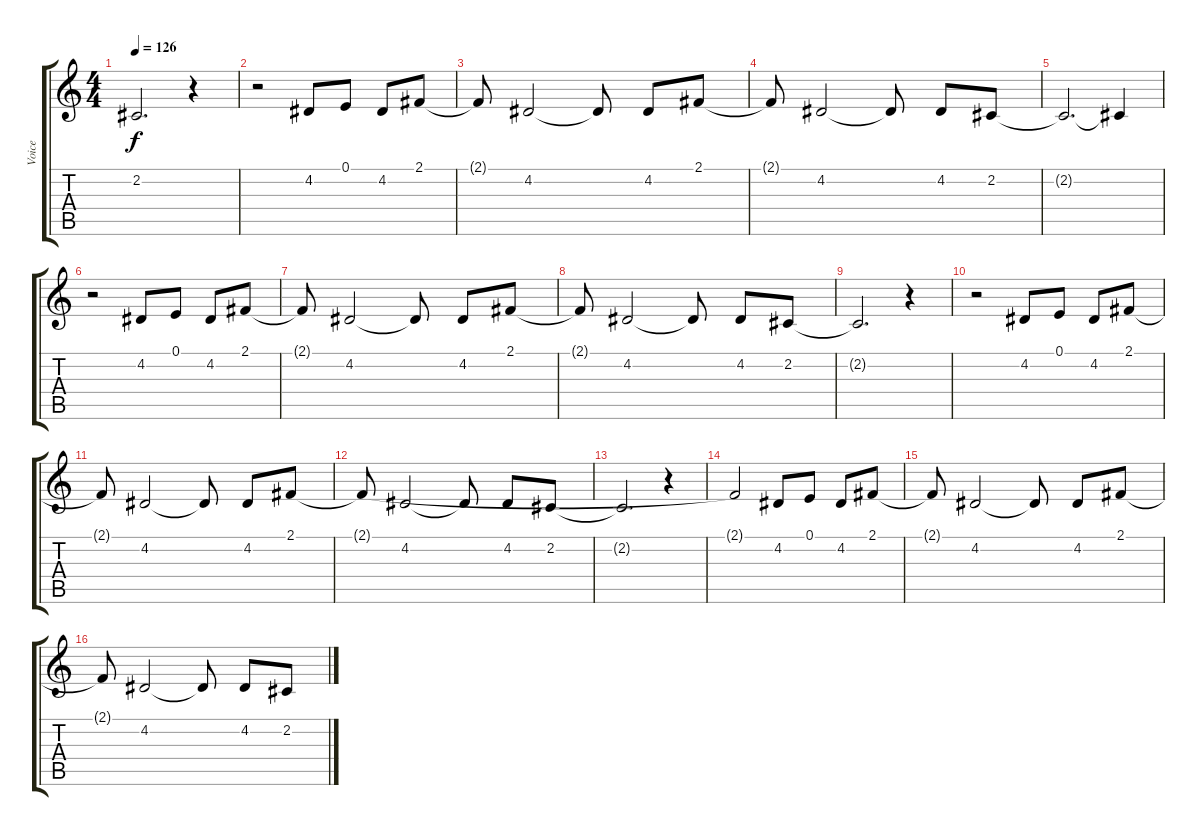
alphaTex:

\track ("Voice" "Voice") {instrument pad3polysynth}
\staff {score tabs}
\tuning (E4 B3 G3 D3 A2 E2) {hide}
\ts (4 4)
\tempo 126
\clef g2
\ks c
2.2{t}.2{d dy f} r.4 |
r.2 4.2.8 0.1.8 4.2.8 2.1.8 |
2.1{t}.8 4.2.2 4.2{t}.8 4.2.8 2.1.8 |
2.1{t}.8 4.2.2 4.2{t}.8 4.2.8 2.2.8 |
2.2{t}.2{d} 2.2{t}.4 |
r.2 4.2.8 0.1.8 4.2.8 2.1.8 |
2.1{t}.8 4.2.2 4.2{t}.8 4.2.8 2.1.8 |
2.1{t}.8 4.2.2 4.2{t}.8 4.2.8 2.2.8 |
2.2{t}.2{d} r.4 |
r.2 4.2.8 0.1.8 4.2.8 2.1.8 |
2.1{t}.8 4.2.2 4.2{t}.8 4.2.8 2.1.8 |
2.1{t}.8 4.2.2 4.2{t}.8 4.2.8 2.2.8 |
2.2{t}.2{d} r.4 |
2.1{t}.2 4.2.8 0.1.8 4.2.8 2.1.8 |
2.1{t}.8 4.2.2 4.2{t}.8 4.2.8 2.1.8 |
2.1{t}.8 4.2.2 4.2{t}.8 4.2.8 2.2.8
